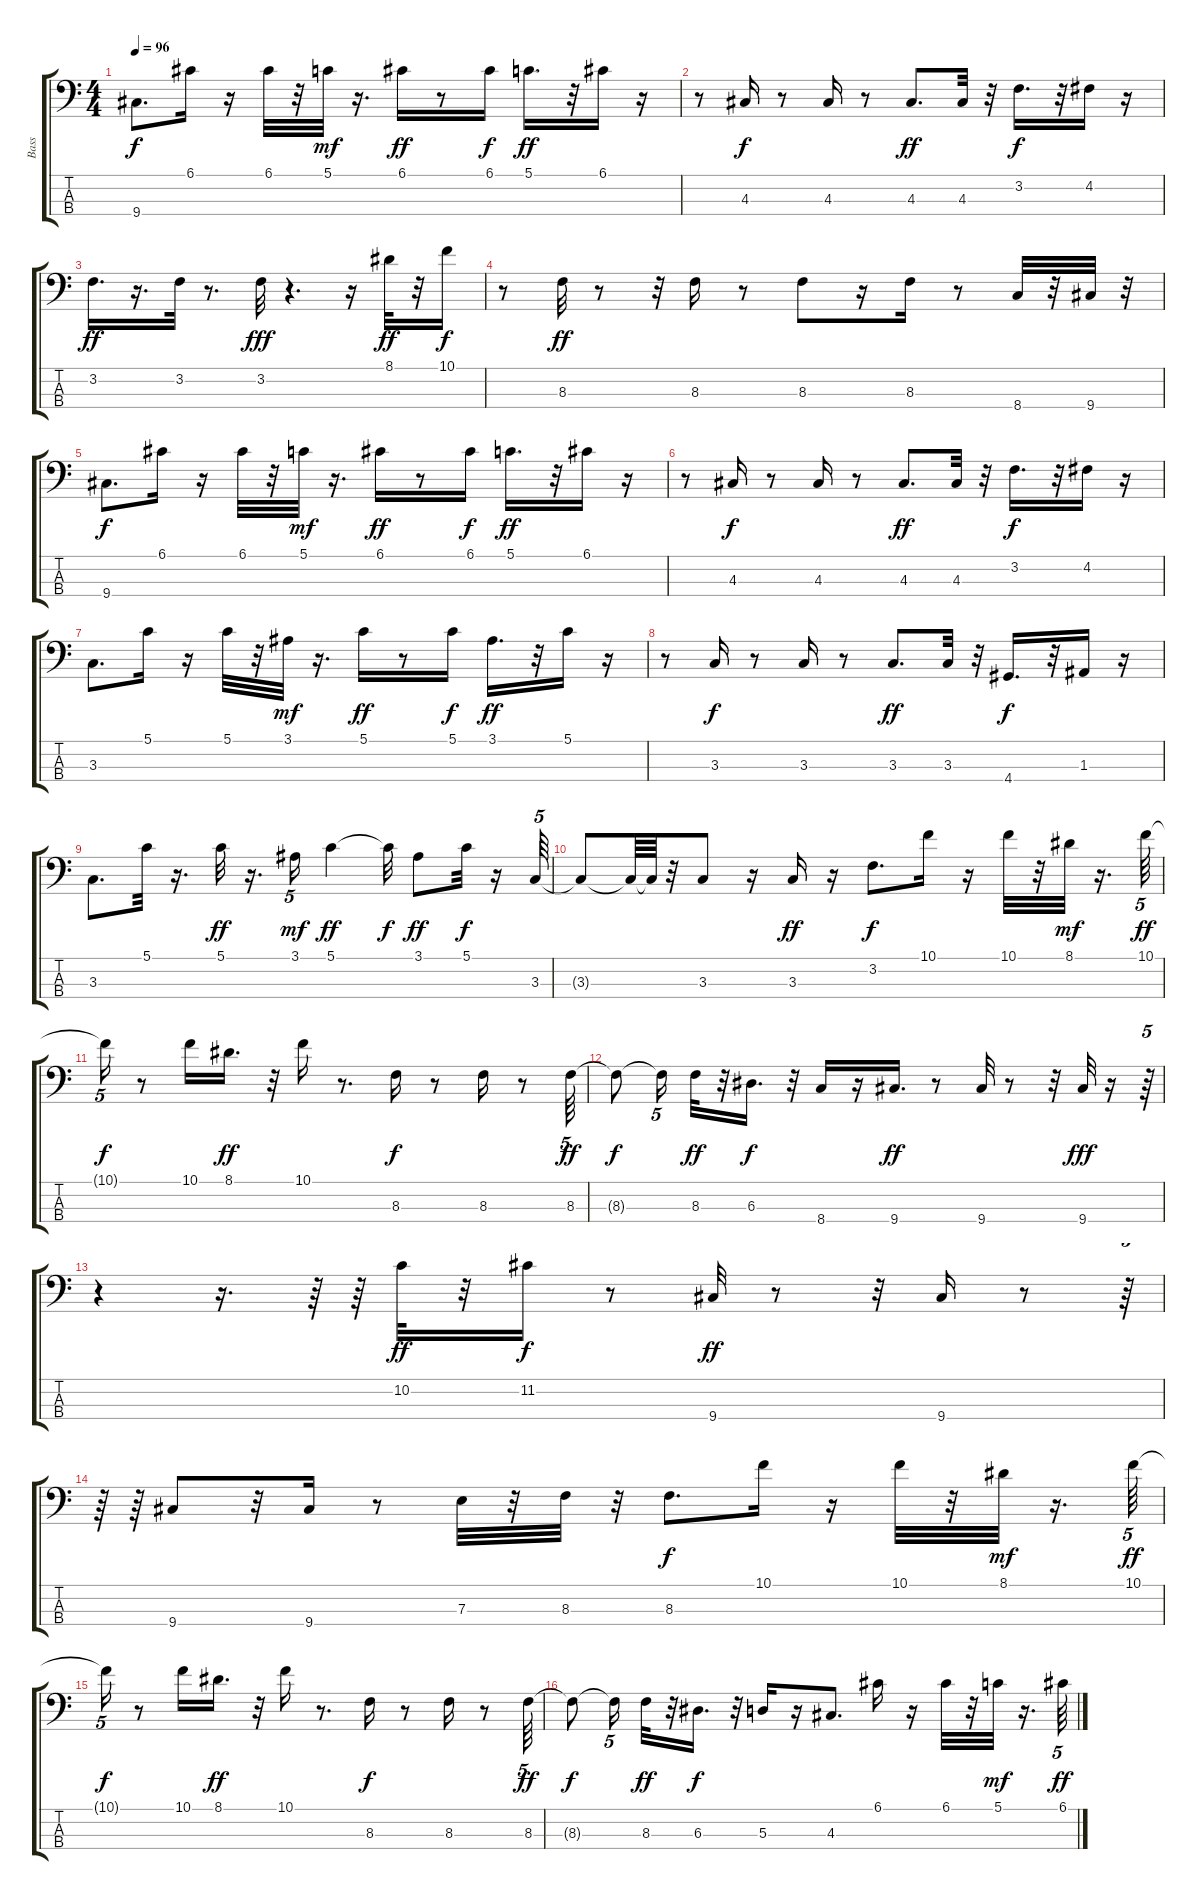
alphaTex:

\track ("Bass" "Bass") {instrument acousticbass}
\staff {score tabs}
\tuning (G2 D2 A1 E1) {hide}
\ts (4 4)
\tempo 96
\clef f4
\ks c
9.4.8{d dy f} 6.1.16 r.16 6.1.32 r.32 5.1.32{dy mf} r.16{d} 6.1.16{dy ff} r.8 6.1.16{dy f} 5.1.16{d dy ff} r.32 6.1.16 r.16 |
r.8 4.3.16{dy f} r.8 4.3.16 r.8 4.3.8{d dy ff} 4.3.32 r.32 3.2.16{d dy f} r.32 4.2.16 r.16 |
3.2.16{d dy ff} r.16{d} 3.2.32 r.8{d} 3.2.32{dy fff} r.4{d} r.16 8.1.32{dy ff} r.32 10.1.16{dy f} |
r.8 8.3.32{dy ff} r.8 r.32 8.3.16 r.8 8.3.8 r.16 8.3.16 r.8 8.4.32 r.32 9.4.32 r.32 |
9.4.8{d dy f} 6.1.16 r.16 6.1.32 r.32 5.1.32{dy mf} r.16{d} 6.1.16{dy ff} r.8 6.1.16{dy f} 5.1.16{d dy ff} r.32 6.1.16 r.16 |
r.8 4.3.16{dy f} r.8 4.3.16 r.8 4.3.8{d dy ff} 4.3.32 r.32 3.2.16{d dy f} r.32 4.2.16 r.16 |
3.3.8{d} 5.1.16 r.16 5.1.32 r.32 3.1.32{dy mf} r.16{d} 5.1.16{dy ff} r.8 5.1.16{dy f} 3.1.16{d dy ff} r.32 5.1.16 r.16 |
r.8 3.3.16{dy f} r.8 3.3.16 r.8 3.3.8{d dy ff} 3.3.32 r.32 4.4.16{d dy f} r.32 1.3.16 r.16 |
3.3.8{d} 5.1.32 r.16{d} 5.1.32{dy ff} r.16{d} 3.1.16{tu (5 4) dy mf} 5.1.4{dy ff} 5.1{t}.32{dy f} 3.1.8{dy ff} 5.1.32{dy f} r.16 3.3.64{tu (5 4)} |
3.3{t}.8 3.3{t}.64 3.3{t}.64 r.32 3.3.8 r.16 3.3.16{dy ff} r.16 3.2.8{d dy f} 10.1.16 r.16 10.1.32 r.32 8.1.32{dy mf} r.16{d} 10.1.64{tu (5 4) dy ff} |
10.1{t}.16{tu (5 4) dy f} r.8 10.1.16 8.1.16{d dy ff} r.32 10.1.16 r.8{d} 8.3.16{dy f} r.8 8.3.16 r.8 8.3.64{tu (5 4) dy ff} |
8.3{t}.8{dy f} 8.3{t}.16{tu (5 4)} 8.3.32{dy ff} r.32 6.3.16{d dy f} r.32 8.4.16 r.16 9.4.16{d dy ff} r.8 9.4.32 r.8 r.32 9.4.32{dy fff} r.16 r.64{tu (5 4)} |
r.4 r.16{d} r.64 r.64 10.2.32{dy ff} r.32 11.2.16{dy f} r.8 9.4.32{dy ff} r.8 r.32 9.4.16 r.8 r.64{tu (5 4)} |
r.64 r.64 9.4.8 r.32 9.4.16 r.8 7.3.32 r.32 8.3.32 r.32 8.3.8{d dy f} 10.1.16 r.16 10.1.32 r.32 8.1.32{dy mf} r.16{d} 10.1.64{tu (5 4) dy ff} |
10.1{t}.16{tu (5 4) dy f} r.8 10.1.16 8.1.16{d dy ff} r.32 10.1.16 r.8{d} 8.3.16{dy f} r.8 8.3.16 r.8 8.3.64{tu (5 4) dy ff} |
8.3{t}.8{dy f} 8.3{t}.16{tu (5 4)} 8.3.32{dy ff} r.32 6.3.16{d dy f} r.32 5.3.16 r.16 4.3.8{d} 6.1.16 r.16 6.1.32 r.32 5.1.32{dy mf} r.16{d} 6.1.64{tu (5 4) dy ff}
